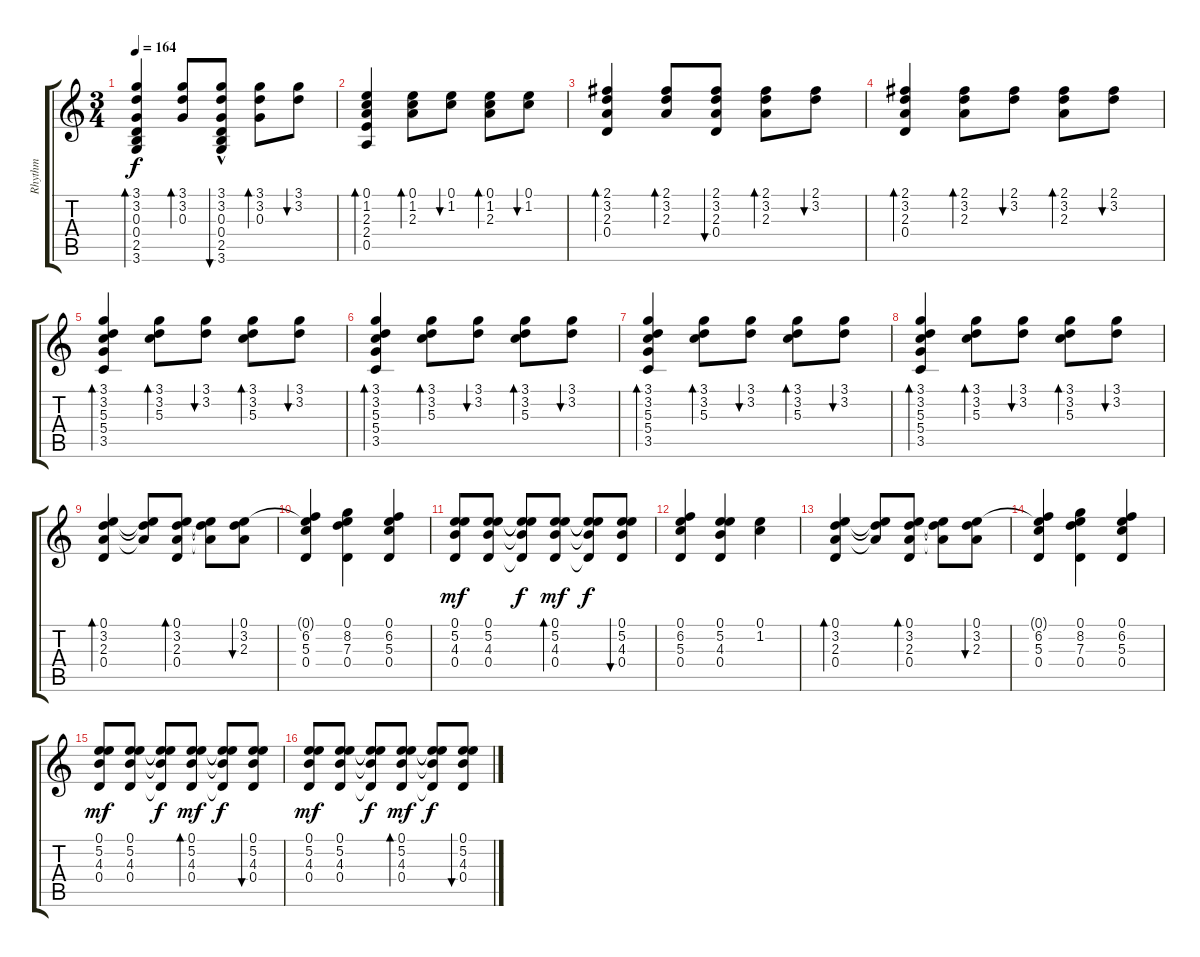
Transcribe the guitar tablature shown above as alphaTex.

\track ("Rhythm" "Rhythm") {instrument electricguitarjazz}
\staff {score tabs}
\tuning (E4 B3 G3 D3 A2 E2) {hide}
\ts (3 4)
\tempo 164
\clef g2
\ks c
(3.1 3.2 0.3 0.4 2.5 3.6).4{bd 60 dy f} (3.1 3.2 0.3).8{bd 30} (3.1{hac} 3.2 0.3 0.4 2.5 3.6).8{bu 60} (3.1 3.2 0.3).8{bd 30} (3.1 3.2).8{bu 60} |
(0.1 1.2 2.3 2.4 0.5).4{bd 60} (0.1 1.2 2.3).8{bd 30} (0.1 1.2).8{bu 60} (0.1 1.2 2.3).8{bd 30} (0.1 1.2).8{bu 60} |
(2.1 3.2 2.3 0.4).4{bd 60} (2.1 3.2 2.3).8{bd 30} (2.1 3.2 2.3 0.4).8{bu 60} (2.1 3.2 2.3).8{bd 30} (2.1 3.2).8{bu 60} |
(2.1 3.2 2.3 0.4).4{bd 60} (2.1 3.2 2.3).8{bd 30} (2.1 3.2).8{bu 60} (2.1 3.2 2.3).8{bd 30} (2.1 3.2).8{bu 60} |
(3.1 3.2 5.3 5.4 3.5).4{bd 60} (3.1 3.2 5.3).8{bd 30} (3.1 3.2).8{bu 60} (3.1 3.2 5.3).8{bd 30} (3.1 3.2).8{bu 60} |
(3.1 3.2 5.3 5.4 3.5).4{bd 60} (3.1 3.2 5.3).8{bd 30} (3.1 3.2).8{bu 60} (3.1 3.2 5.3).8{bd 30} (3.1 3.2).8{bu 60} |
(3.1 3.2 5.3 5.4 3.5).4{bd 60} (3.1 3.2 5.3).8{bd 30} (3.1 3.2).8{bu 60} (3.1 3.2 5.3).8{bd 30} (3.1 3.2).8{bu 60} |
(3.1 3.2 5.3 5.4 3.5).4{bd 60} (3.1 3.2 5.3).8{bd 30} (3.1 3.2).8{bu 60} (3.1 3.2 5.3).8{bd 30} (3.1 3.2).8{bu 60} |
(0.1 3.2 2.3 0.4).4{bd 60} (0.1{t} 3.2{t} 2.3{t}).8 (0.1 3.2 2.3 0.4).8{bd 60} (0.1{t} 3.2{t} 2.3{t}).8 (0.1 3.2 2.3).8{bu 60} |
(0.1{t} 6.2 5.3 0.4).4 (0.1 8.2 7.3 0.4).4 (0.1 6.2 5.3 0.4).4 |
(0.1 5.2 4.3 0.4).8{dy mf} (0.1 5.2 4.3 0.4).8 (0.1{t} 5.2{t} 4.3{t} 0.4{t}).8{dy f} (0.1 5.2 4.3 0.4).8{bd 60 dy mf} (0.1{t} 5.2{t} 4.3{t} 0.4{t}).8{dy f} (0.1 5.2 4.3 0.4).8{bu 60} |
(0.1 6.2 5.3 0.4).4 (0.1 5.2 4.3 0.4).4 (0.1 1.2).4 |
(0.1 3.2 2.3 0.4).4{bd 60} (0.1{t} 3.2{t} 2.3{t}).8 (0.1 3.2 2.3 0.4).8{bd 60} (0.1{t} 3.2{t} 2.3{t}).8 (0.1 3.2 2.3).8{bu 60} |
(0.1{t} 6.2 5.3 0.4).4 (0.1 8.2 7.3 0.4).4 (0.1 6.2 5.3 0.4).4 |
(0.1 5.2 4.3 0.4).8{dy mf} (0.1 5.2 4.3 0.4).8 (0.1{t} 5.2{t} 4.3{t} 0.4{t}).8{dy f} (0.1 5.2 4.3 0.4).8{bd 60 dy mf} (0.1{t} 5.2{t} 4.3{t} 0.4{t}).8{dy f} (0.1 5.2 4.3 0.4).8{bu 60} |
(0.1 5.2 4.3 0.4).8{dy mf} (0.1 5.2 4.3 0.4).8 (0.1{t} 5.2{t} 4.3{t} 0.4{t}).8{dy f} (0.1 5.2 4.3 0.4).8{bd 60 dy mf} (0.1{t} 5.2{t} 4.3{t} 0.4{t}).8{dy f} (0.1 5.2 4.3 0.4).8{bu 60}
